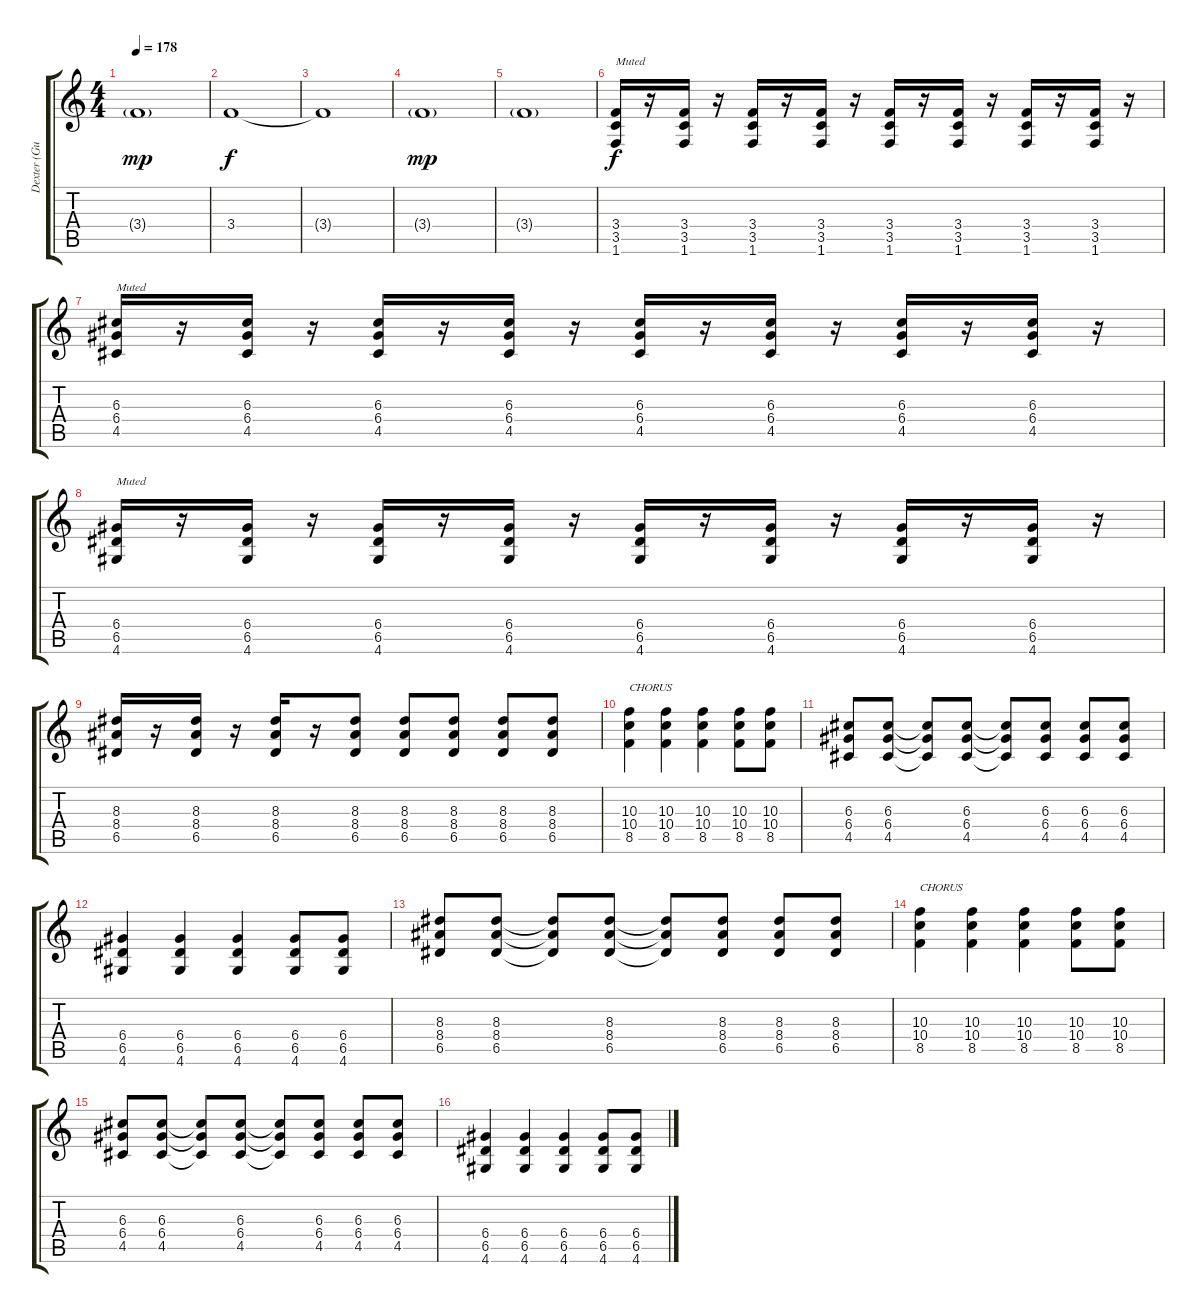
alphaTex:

\track ("Dexter (Guitar)" "Dexter (Gu") {instrument distortionguitar}
\staff {score tabs}
\tuning (E4 B3 G3 D3 A2 E2) {hide}
\ts (4 4)
\tempo 178
\clef g2
\ks c
3.4{g}.1{dy mp volume 8} |
3.4.1{dy f volume 14} |
3.4{t}.1 |
3.4{g}.1{dy mp} |
3.4{g}.1{volume 8} |
(3.4 3.5 1.6).16{txt "Muted" dy f volume 11} r.16 (3.4 3.5 1.6).16 r.16 (3.4 3.5 1.6).16 r.16 (3.4 3.5 1.6).16 r.16 (3.4 3.5 1.6).16 r.16 (3.4 3.5 1.6).16 r.16 (3.4 3.5 1.6).16 r.16 (3.4 3.5 1.6).16 r.16 |
(6.3 6.4 4.5).16{txt "Muted" volume 12} r.16 (6.3 6.4 4.5).16 r.16 (6.3 6.4 4.5).16 r.16 (6.3 6.4 4.5).16 r.16 (6.3 6.4 4.5).16 r.16 (6.3 6.4 4.5).16 r.16 (6.3 6.4 4.5).16 r.16 (6.3 6.4 4.5).16 r.16 |
(6.4 6.5 4.6).16{txt "Muted" volume 13} r.16 (6.4 6.5 4.6).16 r.16 (6.4 6.5 4.6).16 r.16 (6.4 6.5 4.6).16 r.16 (6.4 6.5 4.6).16 r.16 (6.4 6.5 4.6).16 r.16 (6.4 6.5 4.6).16 r.16 (6.4 6.5 4.6).16 r.16 |
(8.3 8.4 6.5).16 r.16 (8.3 8.4 6.5).16 r.16 (8.3 8.4 6.5).16 r.16 (8.3 8.4 6.5).8 (8.3 8.4 6.5).8 (8.3 8.4 6.5).8 (8.3 8.4 6.5).8 (8.3 8.4 6.5).8 |
(10.3 10.4 8.5).4{txt "CHORUS"} (10.3 10.4 8.5).4 (10.3 10.4 8.5).4 (10.3 10.4 8.5).8 (10.3 10.4 8.5).8 |
(6.3 6.4 4.5).8 (6.3 6.4 4.5).8 (6.3{t} 6.4{t} 4.5{t}).8 (6.3 6.4 4.5).8 (6.3{t} 6.4{t} 4.5{t}).8 (6.3 6.4 4.5).8 (6.3 6.4 4.5).8 (6.3 6.4 4.5).8 |
(6.4 6.5 4.6).4 (6.4 6.5 4.6).4 (6.4 6.5 4.6).4 (6.4 6.5 4.6).8 (6.4 6.5 4.6).8 |
(8.3 8.4 6.5).8 (8.3 8.4 6.5).8 (8.3{t} 8.4{t} 6.5{t}).8 (8.3 8.4 6.5).8 (8.3{t} 8.4{t} 6.5{t}).8 (8.3 8.4 6.5).8 (8.3 8.4 6.5).8 (8.3 8.4 6.5).8 |
(10.3 10.4 8.5).4{txt "CHORUS"} (10.3 10.4 8.5).4 (10.3 10.4 8.5).4 (10.3 10.4 8.5).8 (10.3 10.4 8.5).8 |
(6.3 6.4 4.5).8 (6.3 6.4 4.5).8 (6.3{t} 6.4{t} 4.5{t}).8 (6.3 6.4 4.5).8 (6.3{t} 6.4{t} 4.5{t}).8 (6.3 6.4 4.5).8 (6.3 6.4 4.5).8 (6.3 6.4 4.5).8 |
(6.4 6.5 4.6).4 (6.4 6.5 4.6).4 (6.4 6.5 4.6).4 (6.4 6.5 4.6).8 (6.4 6.5 4.6).8
